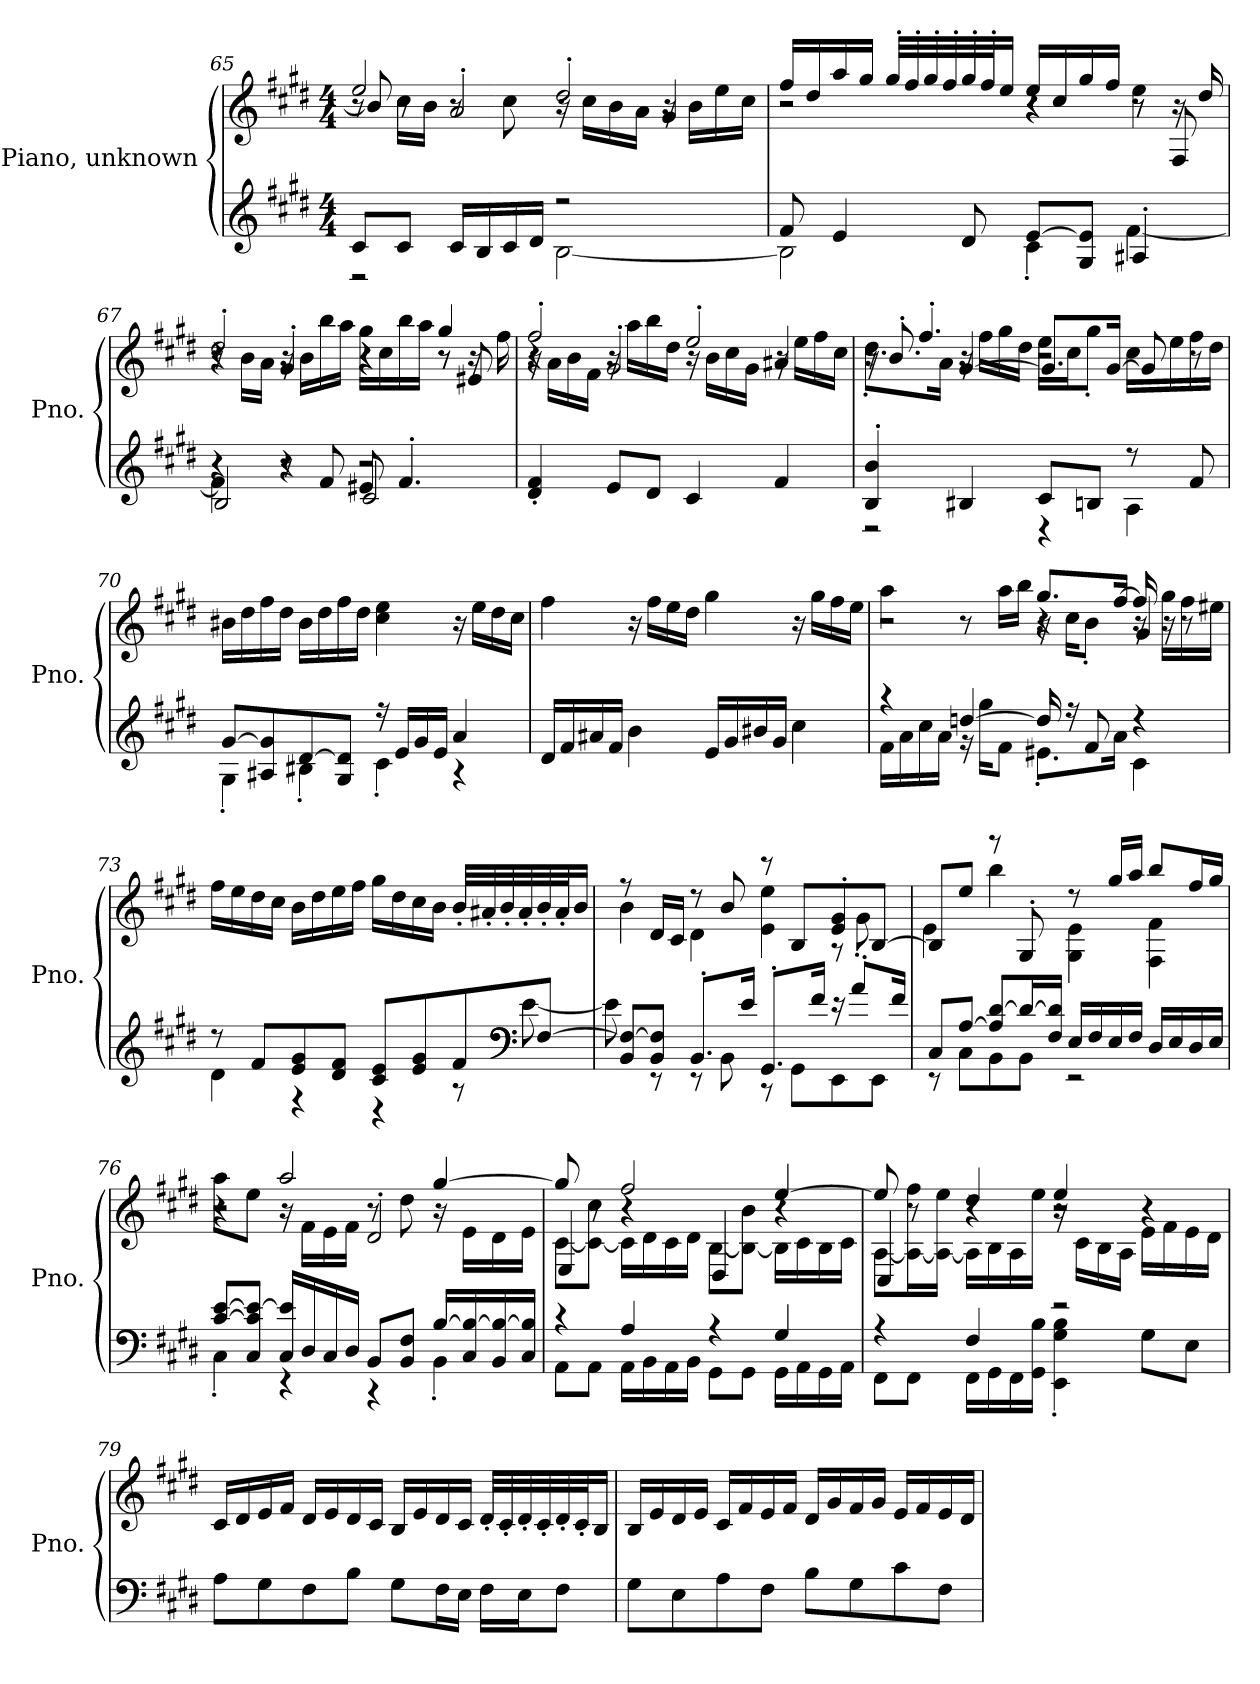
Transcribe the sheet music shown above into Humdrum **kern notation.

**kern	**kern
*part1	*part1
*staff2	*staff1
*I"Piano, unknown	*
*I'Pno.	*
!!LO:PB:g=z
*clefG2	*clefG2
*k[f#c#g#d#]	*k[f#c#g#d#]
*M4/4	*M4/4
=65	=65
*^	*^
*	*	*	*^
8c#/L	2r	2ee/	8r	8b/]
8c#/J	.	.	16cc#\LL	8r
.	.	.	16b\JJ	.
16c#/LL	.	.	8r	2a'/
16B/	.	.	.	.
16c#/	.	.	8cc#\	.
16d#/JJ	.	.	.	.
2r	[2B\	2dd#'/	16r	.
.	.	.	16cc#\LL	.
.	.	.	16b\	.
.	.	.	16a\JJ	.
.	.	.	16r	4g#/
.	.	.	16b\LL	.
.	.	.	16ee\	.
.	.	.	16cc#\JJ	.
=66	=66	=66	=66	=66
8f#/	2B\]	16ff#/LL	2r	2r
.	.	16dd#/	.	.
4e/	.	16aa/	.	.
.	.	16gg#/JJ	.	.
.	.	32gg#'/LLL	.	.
.	.	32ff#'/	.	.
.	.	32gg#'/	.	.
.	.	32ff#'/	.	.
8d#/	.	32gg#'/	.	.
.	.	32ff#'/J	.	.
.	.	16ee/JJ	.	.
[8e/L	4c#'\	16ee/LL	4r	4r
.	.	16cc#/	.	.
8G#/ 8e/]J	.	16gg#/	.	.
.	.	16ff#/JJ	.	.
4A#X'/	[4f#\	8r	4ee\	8r
.	.	16r	.	8F#/
.	.	16dd#/	.	.
!!LO:LB:g=z	!!	!!
=67	=67	=67	=67	=67
*	*^	*	*	*
4r	4f#\]	2B/	2dd#'/	8r	4r
.	.	.	.	16b\LL	.
.	.	.	.	16a\JJ	.
8r	4r	.	.	16r	4g#'/
.	.	.	.	16b\LL	.
8f#/	.	.	.	16bb\	.
.	.	.	.	16aa\JJ	.
8e#X/	2r	2c#/	4r	16gg#\LL	4r
.	.	.	.	16cc#\	.
4.f#'/	.	.	.	16bb\	.
.	.	.	.	16aa\JJ	.
.	.	.	4gg#/	8r	8r
.	.	.	.	16r	8e#X/
.	.	.	.	16ff#\	.
*v	*v	*v	*	*	*
=68	=68	=68	=68
4d#/' 4f#/'	2ff#'/	16r	4r
.	.	16a\LL	.
.	.	16b\	.
.	.	16f#\JJ	.
8e/L	.	16r	2g#'/
.	.	16aa\LL	.
8d#/J	.	16bb\	.
.	.	16dd#\JJ	.
4c#/	2ee'/	16r	.
.	.	16b\LL	.
.	.	16cc#\	.
.	.	16g#\JJ	.
4f#/	.	16r	4a#X/
.	.	16ee\LL	.
.	.	16ff#\	.
.	.	16cc#\JJ	.
!!LO:LB:g=z	!!	!!
=69	=69	=69	=69
*^	*	*	*
4B/' 4b/'	2r	8r	8.dd#'\L	16r
.	.	.	.	8.b'/
.	.	4.ff#'/	.	.
.	.	.	16a\Jk	.
4B#X/	.	.	16r	[4g#/
.	.	.	16ff#\LL	.
.	.	.	16gg#\	.
.	.	.	16dd#\JJ	.
8c#/L	4r	2r	16ee\LL	8.g#/L]
.	.	.	16cc#\J	.
8Bn/J	.	.	8gg#'\J	.
.	.	.	.	[16g#/Jk
8r	4A\	.	16cc#\LL	8g#/]
.	.	.	16ee\	.
8f#/	.	.	16ff#\	8r
.	.	.	16dd#\JJ	.
*	*	*v	*v	*v
=70	=70	=70
[8g#/L	4G#'\	16b#X\LL
.	.	16dd#\
8A#X/ 8g#/]	.	16ff#\
.	.	16dd#\JJ
[8d#/	4B#X'\	16b#\LL
.	.	16dd#\
8G#/ 8d#/]J	.	16ff#\
.	.	16dd#\JJ
16r	4c#'\	4cc#\ 4ee\
16e/LL	.	.
16g#/	.	.
16e/JJ	.	.
4a/	4r	16r
.	.	16ee\LL
.	.	16dd#\
.	.	16cc#\JJ
*v	*v	*
!!LO:LB:g=z
=71	=71
16d#/LL	4ff#\
16f#/	.
16a#X/	.
16f#/JJ	.
4b\	16r
.	16ff#\LL
.	16ee\
.	16dd#\JJ
16e/LL	4gg#\
16g#/	.
16b#X/	.
16g#/JJ	.
4cc#\	16r
.	16gg#\LL
.	16ff#\
.	16ee\JJ
=72	=72
*^	*^
*	*	*	*^
4r	16f#\LL	2r	4aa\	2r
.	16a\	.	.	.
.	16cc#\	.	.	.
.	16a\JJ	.	.	.
[4ddn/	16r	.	8r	.
.	16gg#\KL	.	.	.
.	8f#\J	.	16aa\LL	.
.	.	.	16bb\JJ	.
16dd/]	8.e#X'\L	8.gg#/L	16r	4r
16r	.	.	16cc#\KL	.
8f#/	.	.	8b'\J	.
.	16a\Jk	[16ff#/Jk	.	.
4r	4c#\	16ff#/]	16r	4g#/
.	.	16r	16gg#\LL	.
.	.	8r	16ff#\	.
.	.	.	16ee#X\JJ	.
*	*	*v	*v	*v
!!LO:LB:g=z
=73	=73	=73
8r	4d#\	16ff#\LL
.	.	16ee\
8f#/L	.	16dd#\
.	.	16cc#\JJ
8e/ 8g#/	4r	16b\LL
.	.	16dd#\
8d#/ 8f#/J	.	16ee\
.	.	16ff#\JJ
8c#/ 8e/L	4r	16gg#\LL
.	.	16dd#\
8e/ 8g#/	.	16cc#\
.	.	16b\JJ
8f#/	8r	32b'/LLL
.	.	32a#X'/
.	.	32b'/
.	.	32a#'/
*clefF4	*	*
[8F#/J	[8e\	32b'/
.	.	32a#'/J
.	.	16b/JJ
=74	=74	=74
*	*	*^
8BB/ 8F#/_L	8e\]	8r	4b\
8BB/ 8F#/]J	8r	16d#/LL	.
.	.	16c#/JJ	.
8.BB'/L	8r	8r	4d#\
.	8BB\	8b/	.
16e/Jk	.	.	.
8.GG#'/L	8r	8r	4e\ 4ee\
.	8GG#\L	8B/L	.
16f#/Jk	.	.	.
16r	8EE\	8e/' 8g#/'	8r
8a'/L	.	.	.
.	8EE\J	[8B/J	8g#'\
16f#/Jk	.	.	.
!!LO:LB:g=z	!!
=75	=75	=75	=75
8C#/L	8r	8B/L]	4e\
[8A/J	8C#\L	8ee/J	.
8A/] [8d#/L	8BB\	8r	4bb\
16d#/L_	8BB\J	8G#'/	.
16F#/ 16d#/]JJ	.	.	.
16E/LL	2r	8r	4G#\ 4e\
16F#/	.	.	.
16E/	.	16gg#/LL	.
16F#/JJ	.	16aa/JJ	.
16D#/LL	.	8bb/L	4F#\ 4f#\
16E/	.	.	.
16D#/	.	16ff#/L	.
16E/JJ	.	16gg#/JJ	.
=76	=76	=76	=76
*	*	*	*^
[8c#/ [8e/L	4C#'\	4r	8aa\L	2r
8C#/ 8c#/] 8e/_J	.	.	8ee\J	.
16C#/ 16e/]LL	4r	2aa/	16r	.
16D#/	.	.	16f#\LL	.
16C#/	.	.	16e\	.
16D#/JJ	.	.	16f#\JJ	.
8BB/L	4r	.	8r	2d#'/
8BB/ 8F#/J	.	.	8dd#\	.
[16B/LL	4BB'\	[4gg#/	16r	.
16C#/ 16B/_	.	.	16e\LL	.
16BB/ 16B/_	.	.	16d#\	.
16C#/ 16B/]JJ	.	.	16e\JJ	.
!!LO:PB:g=z	!!	!!
=77	=77	=77	=77	=77
4r	8AA\L	8gg#/]	[8c#\L	4E/
.	8AA\J	8r	8c#\_ 8cc#\J	.
4A/	16AA\LL	2ff#/	16c#\LL]	4r
.	16BB\	.	16d#\	.
.	16AA\	.	16c#\	.
.	16BB\JJ	.	16d#\JJ	.
4r	8GG#\L	.	[8B\L	4D#/
.	8GG#\J	.	8B\_ 8b\J	.
4G#/	16GG#\LL	[4ee/	16B\LL]	4r
.	16AA\	.	16c#\	.
.	16GG#\	.	16B\	.
.	16AA\JJ	.	16c#\JJ	.
=78	=78	=78	=78	=78
4r	8FF#\L	8ee/]	[8A\L	4C#/
.	8FF#\J	8r	16A\_ 16ff#\L	.
.	.	.	16A\_ 16ee\JJ	.
4F#/	16FF#\LL	4dd#/	16A\LL]	4r
.	16GG#\	.	16B\	.
.	16FF#\	.	16A\	.
.	16GG#\ 16B\JJ	.	16ee\JJ	.
2r	4EE\' 4G#\' 4B\'	4ee/	16r	2r
.	.	.	16c#\LL	.
.	.	.	16B\	.
.	.	.	16A\JJ	.
.	8G#\L	4r	16e\LL	.
.	.	.	16f#\	.
.	8E\J	.	16e\	.
.	.	.	16d#\JJ	.
*v	*v	*	*	*
*	*v	*v	*v
!!LO:LB:g=z
=79	=79
8A\L	16c#/LL
.	16d#/
8G#\	16e/
.	16f#/JJ
8F#\	16d#/LL
.	16e/
8B\J	16d#/
.	16c#/JJ
8G#\L	16B/LL
.	16e/
16F#\L	16d#/
16E\JJ	16c#/JJ
16F#\LL	32d#'/LLL
.	32c#'/
16E\J	32d#'/
.	32c#'/
8F#\J	32d#'/
.	32c#'/J
.	16B/JJ
=80	=80
8G#\L	16B/LL
.	16e/
8E\	16d#/
.	16e/JJ
8A\	16c#/LL
.	16f#/
8F#\J	16e/
.	16f#/JJ
8B\L	16d#/LL
.	16g#/
8G#\	16f#/
.	16g#/JJ
8c#\	16e/LL
.	16f#/
8F#\J	16e/
.	16d#/JJ
=	=
*-	*-
